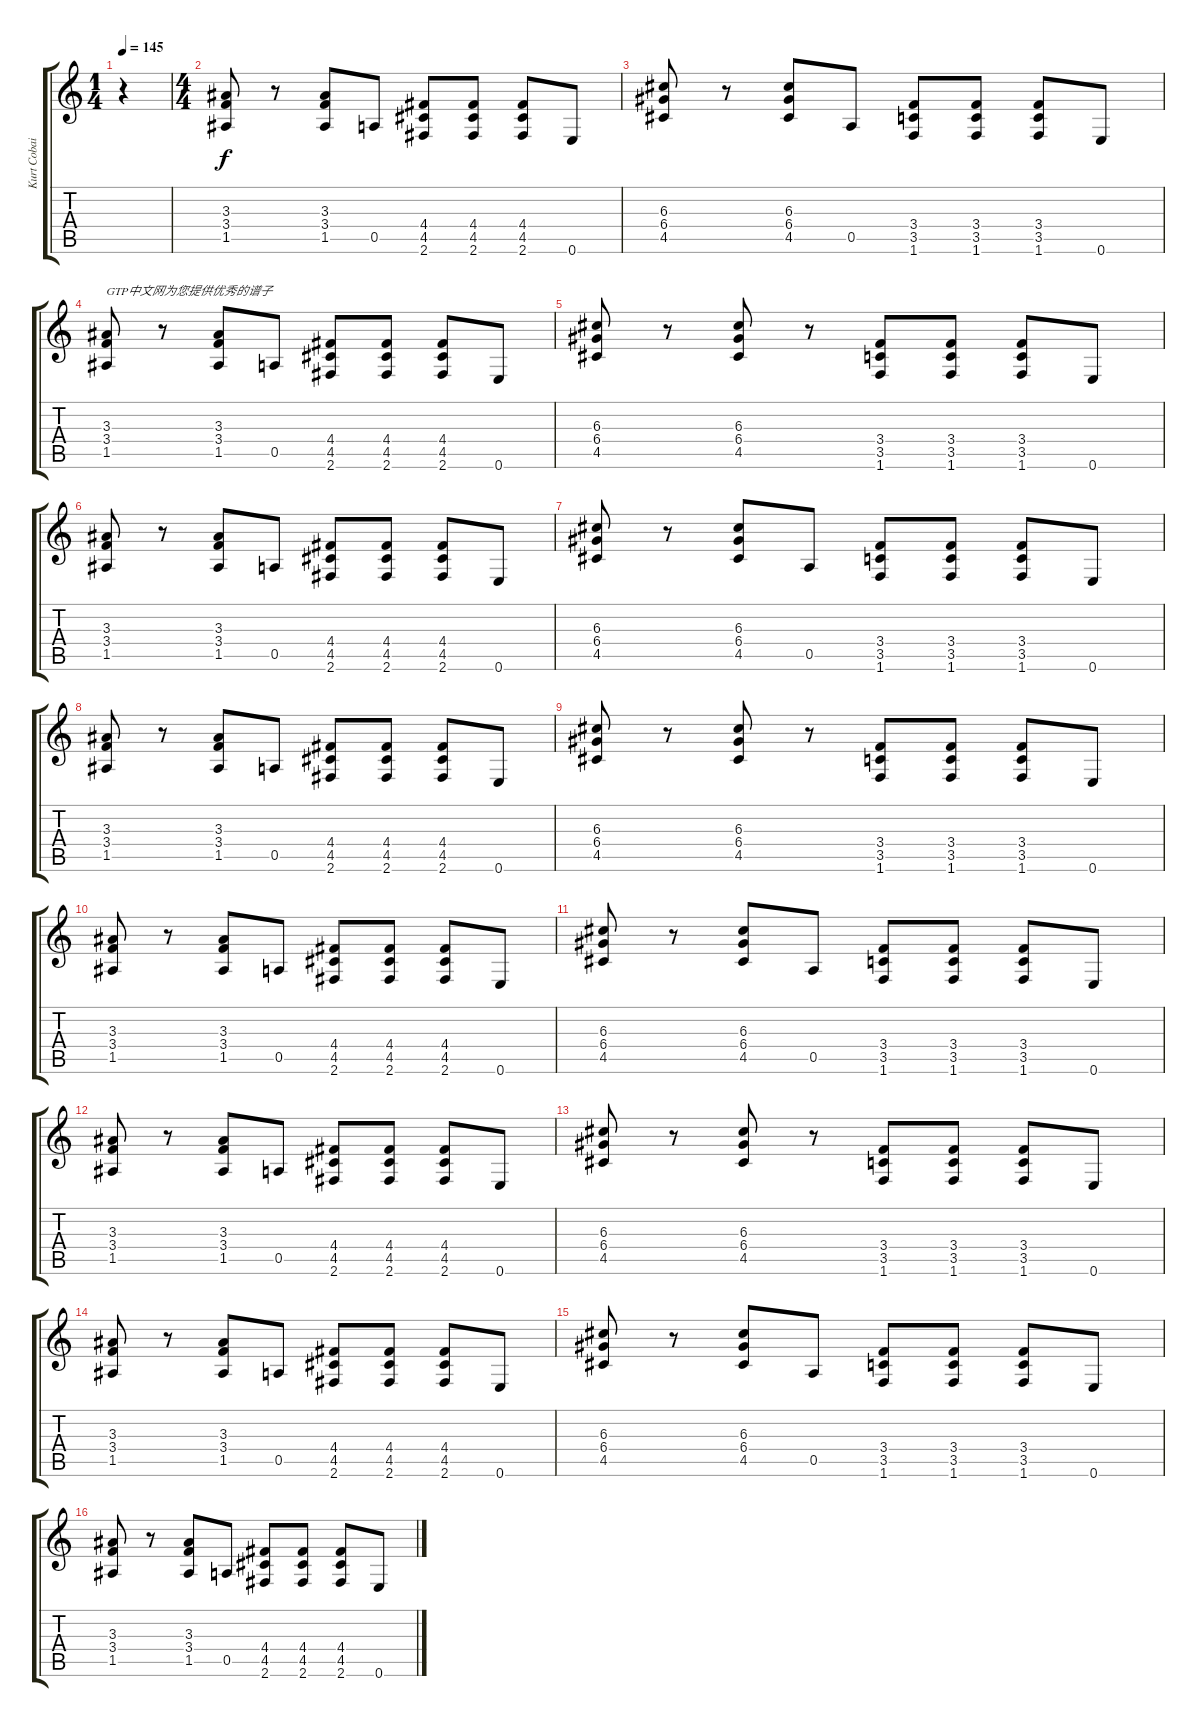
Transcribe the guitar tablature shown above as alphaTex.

\track ("Kurt Cobain Guitar" "Kurt Cobai") {instrument acousticguitarsteel}
\staff {score tabs}
\tuning (E4 B3 G3 D3 A2 E2) {hide}
\ts (1 4)
\tempo 145
\clef g2
\ks c
r.4{dy f instrument acousticguitarsteel} |
\ts (4 4)
(3.3 3.4 1.5).8 r.8 (3.3 3.4 1.5).8 0.5.8 (4.4 4.5 2.6).8 (4.4 4.5 2.6).8 (4.4 4.5 2.6).8 0.6.8 |
(6.3 6.4 4.5).8 r.8 (6.3 6.4 4.5).8 0.5.8 (3.4 3.5 1.6).8 (3.4 3.5 1.6).8 (3.4 3.5 1.6).8 0.6.8 |
(3.3 3.4 1.5).8{txt "GTP中文网为您提供优秀的谱子"} r.8 (3.3 3.4 1.5).8 0.5.8 (4.4 4.5 2.6).8 (4.4 4.5 2.6).8 (4.4 4.5 2.6).8 0.6.8 |
(6.3 6.4 4.5).8 r.8 (6.3 6.4 4.5).8 r.8 (3.4 3.5 1.6).8 (3.4 3.5 1.6).8 (3.4 3.5 1.6).8 0.6.8 |
(3.3 3.4 1.5).8 r.8 (3.3 3.4 1.5).8 0.5.8 (4.4 4.5 2.6).8 (4.4 4.5 2.6).8 (4.4 4.5 2.6).8 0.6.8 |
(6.3 6.4 4.5).8 r.8 (6.3 6.4 4.5).8 0.5.8 (3.4 3.5 1.6).8 (3.4 3.5 1.6).8 (3.4 3.5 1.6).8 0.6.8 |
(3.3 3.4 1.5).8 r.8 (3.3 3.4 1.5).8 0.5.8 (4.4 4.5 2.6).8 (4.4 4.5 2.6).8 (4.4 4.5 2.6).8 0.6.8 |
(6.3 6.4 4.5).8 r.8 (6.3 6.4 4.5).8 r.8 (3.4 3.5 1.6).8 (3.4 3.5 1.6).8 (3.4 3.5 1.6).8 0.6.8 |
(3.3 3.4 1.5).8 r.8 (3.3 3.4 1.5).8 0.5.8 (4.4 4.5 2.6).8 (4.4 4.5 2.6).8 (4.4 4.5 2.6).8 0.6.8 |
(6.3 6.4 4.5).8 r.8 (6.3 6.4 4.5).8 0.5.8 (3.4 3.5 1.6).8 (3.4 3.5 1.6).8 (3.4 3.5 1.6).8 0.6.8 |
(3.3 3.4 1.5).8 r.8 (3.3 3.4 1.5).8 0.5.8 (4.4 4.5 2.6).8 (4.4 4.5 2.6).8 (4.4 4.5 2.6).8 0.6.8 |
(6.3 6.4 4.5).8 r.8 (6.3 6.4 4.5).8 r.8 (3.4 3.5 1.6).8 (3.4 3.5 1.6).8 (3.4 3.5 1.6).8 0.6.8 |
(3.3 3.4 1.5).8 r.8 (3.3 3.4 1.5).8 0.5.8 (4.4 4.5 2.6).8 (4.4 4.5 2.6).8 (4.4 4.5 2.6).8 0.6.8 |
(6.3 6.4 4.5).8 r.8 (6.3 6.4 4.5).8 0.5.8 (3.4 3.5 1.6).8 (3.4 3.5 1.6).8 (3.4 3.5 1.6).8 0.6.8 |
(3.3 3.4 1.5).8 r.8 (3.3 3.4 1.5).8 0.5.8 (4.4 4.5 2.6).8 (4.4 4.5 2.6).8 (4.4 4.5 2.6).8 0.6.8
